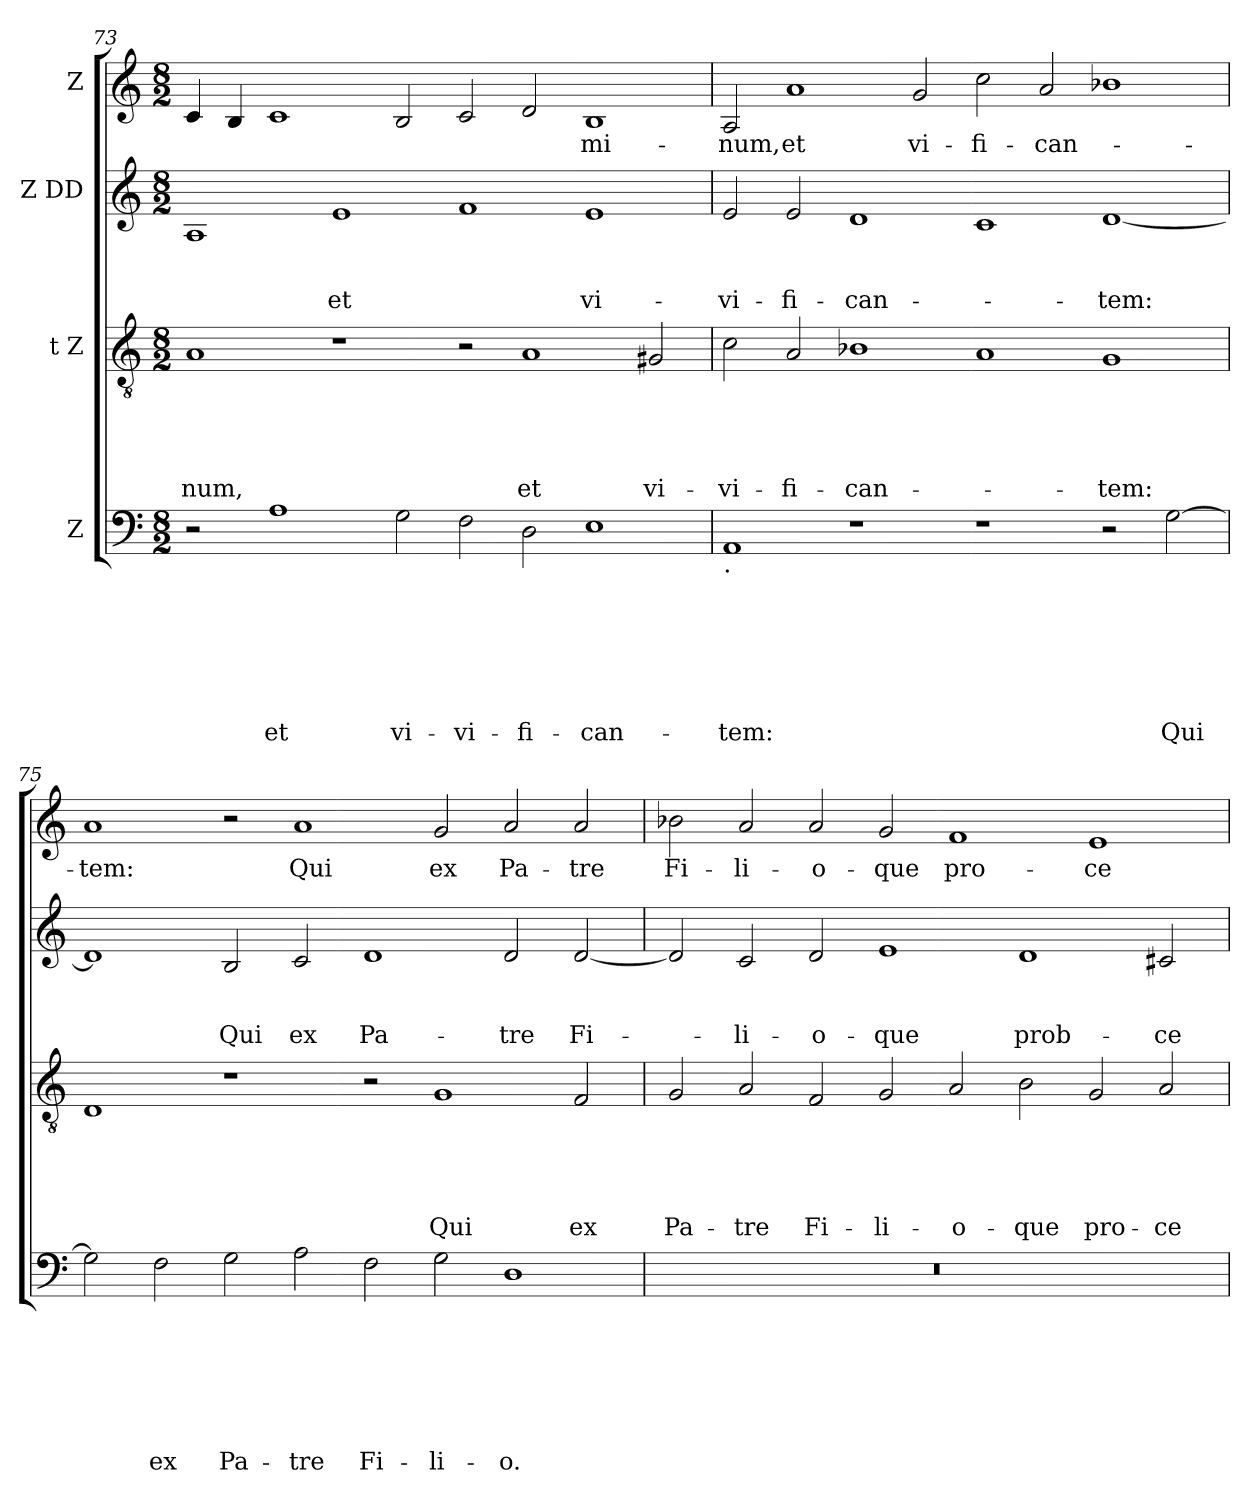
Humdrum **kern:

**kern	**text	**text	**text	**text	**text	**text	**text	**kern	**text	**text	**text	**text	**text	**kern	**text	**text	**text	**kern	**text
*part4	*part4	*part4	*part4	*part4	*part4	*part4	*part4	*part3	*part3	*part3	*part3	*part3	*part3	*part2	*part2	*part2	*part2	*part1	*part1
*staff4	*staff4	*staff4	*staff4	*staff4	*staff4	*staff4	*staff4	*staff3	*staff3	*staff3	*staff3	*staff3	*staff3	*staff2	*staff2	*staff2	*staff2	*staff1	*staff1
*I"Z	*	*	*	*	*	*	*	*I"t Z	*	*	*	*	*	*I"Z DD	*	*	*	*I"Z	*
*clefF4	*	*	*	*	*	*	*	*clefGv2	*	*	*	*	*	*clefG2	*	*	*	*clefG2	*
*k[]	*	*	*	*	*	*	*	*k[]	*	*	*	*	*	*k[]	*	*	*	*k[]	*
*C:	*	*	*	*	*	*	*	*C:	*	*	*	*	*	*C:	*	*	*	*C:	*
*M8/2	*	*	*	*	*	*	*	*M8/2	*	*	*	*	*	*M8/2	*	*	*	*M8/2	*
=73	=73	=73	=73	=73	=73	=73	=73	=73	=73	=73	=73	=73	=73	=73	=73	=73	=73	=73	=73
!	!	!	!	!	!	!	!	!	!	!	!	!	!LO:LY:b	!	!	!	!	!	!
2r	.	.	.	.	.	.	.	1A	.	.	.	.	-num,	1A	.	.	.	4c/	.
.	.	.	.	.	.	.	.	.	.	.	.	.	.	.	.	.	.	4B/	.
!	!	!	!	!	!	!	!LO:LY:b	!	!	!	!	!	!	!	!	!	!	!	!
1A	.	.	.	.	.	.	et	.	.	.	.	.	.	.	.	.	.	1c	.
!	!	!	!	!	!	!	!	!	!	!	!	!	!	!	!	!	!LO:LY:b	!	!
.	.	.	.	.	.	.	.	1r	.	.	.	.	.	1e	.	.	et	.	.
!	!	!	!	!	!	!	!LO:LY:b	!	!	!	!	!	!	!	!	!	!	!	!
2G\	.	.	.	.	.	.	vi-	.	.	.	.	.	.	.	.	.	.	2B/	.
!	!	!	!	!	!	!	!LO:LY:b	!	!	!	!	!	!	!	!	!	!	!	!
2F\	.	.	.	.	.	.	-vi-	2r	.	.	.	.	.	1f	.	.	.	2c/	.
!	!	!	!	!	!	!	!LO:LY:b	!	!	!	!	!	!LO:LY:b	!	!	!	!	!	!
2D\	.	.	.	.	.	.	-fi-	1A	.	.	.	.	et	.	.	.	.	2d/	.
!	!	!	!	!	!	!	!LO:LY:b	!	!	!	!	!	!	!	!	!	!LO:LY:b	!	!LO:LY:b
1E	.	.	.	.	.	.	-can-	.	.	.	.	.	.	1e	.	.	vi-	1B	-mi-
!	!	!	!	!	!	!	!	!	!	!	!	!	!LO:LY:b	!	!	!	!	!	!
.	.	.	.	.	.	.	.	2G#/	.	.	.	.	vi-	.	.	.	.	.	.
!!LO:PB:g=z
=74	=74	=74	=74	=74	=74	=74	=74	=74	=74	=74	=74	=74	=74	=74	=74	=74	=74	=74	=74
!LO:TX:b:t=.	!	!	!	!	!	!	!	!	!	!	!	!	!	!	!	!	!	!	!
!	!	!	!	!	!	!	!LO:LY:b	!	!	!	!	!	!LO:LY:b	!	!	!	!LO:LY:b	!	!LO:LY:b
1AA	.	.	.	.	.	.	-tem:	2c\	.	.	.	.	-vi-	2e/	.	.	-vi-	2A/	-num,
!	!	!	!	!	!	!	!	!	!	!	!	!	!LO:LY:b	!	!	!	!LO:LY:b	!	!LO:LY:b
.	.	.	.	.	.	.	.	2A/	.	.	.	.	-fi-	2e/	.	.	-fi-	1a	et
!	!	!	!	!	!	!	!	!	!	!	!	!	!LO:LY:b	!	!	!	!LO:LY:b	!	!
1r	.	.	.	.	.	.	.	1B-X	.	.	.	.	-can-	1d	.	.	-can-	.	.
!	!	!	!	!	!	!	!	!	!	!	!	!	!	!	!	!	!	!	!LO:LY:b
.	.	.	.	.	.	.	.	.	.	.	.	.	.	.	.	.	.	2g/	vi-
!	!	!	!	!	!	!	!	!	!	!	!	!	!	!	!	!	!	!	!LO:LY:b
1r	.	.	.	.	.	.	.	1A	.	.	.	.	.	1c	.	.	.	2cc\	-fi-
!	!	!	!	!	!	!	!	!	!	!	!	!	!	!	!	!	!	!	!LO:LY:b
.	.	.	.	.	.	.	.	.	.	.	.	.	.	.	.	.	.	2a/	-can-
!	!	!	!	!	!	!	!	!	!	!	!	!	!LO:LY:b	!	!	!	!LO:LY:b	!	!
2r	.	.	.	.	.	.	.	1G	.	.	.	.	-tem:	[<1d	.	.	-tem:	1b-X	.
!	!	!	!	!	!	!	!LO:LY:b	!	!	!	!	!	!	!	!	!	!	!	!
[>2G\	.	.	.	.	.	.	Qui	.	.	.	.	.	.	.	.	.	.	.	.
=75	=75	=75	=75	=75	=75	=75	=75	=75	=75	=75	=75	=75	=75	=75	=75	=75	=75	=75	=75
!	!	!	!	!	!	!	!	!	!	!	!	!	!	!	!	!	!	!	!LO:LY:b
2G\]	.	.	.	.	.	.	.	1D	.	.	.	.	.	1d]	.	.	.	1a	-tem:
!	!	!	!	!	!	!	!LO:LY:b	!	!	!	!	!	!	!	!	!	!	!	!
2F\	.	.	.	.	.	.	ex	.	.	.	.	.	.	.	.	.	.	.	.
!	!	!	!	!	!	!	!LO:LY:b	!	!	!	!	!	!	!	!	!	!LO:LY:b	!	!
2G\	.	.	.	.	.	.	Pa-	1r	.	.	.	.	.	2B/	.	.	Qui	2r	.
!	!	!	!	!	!	!	!LO:LY:b	!	!	!	!	!	!	!	!	!	!LO:LY:b	!	!LO:LY:b
2A\	.	.	.	.	.	.	-tre	.	.	.	.	.	.	2c/	.	.	ex	1a	Qui
!	!	!	!	!	!	!	!LO:LY:b	!	!	!	!	!	!	!	!	!	!LO:LY:b	!	!
2F\	.	.	.	.	.	.	Fi-	2r	.	.	.	.	.	1d	.	.	Pa-	.	.
!	!	!	!	!	!	!	!LO:LY:b	!	!	!	!	!	!LO:LY:b	!	!	!	!	!	!LO:LY:b
2G\	.	.	.	.	.	.	-li-	1G	.	.	.	.	Qui	.	.	.	.	2g/	ex
!	!	!	!	!	!	!	!LO:LY:b	!	!	!	!	!	!	!	!	!	!LO:LY:b	!	!LO:LY:b
1D	.	.	.	.	.	.	-o.	.	.	.	.	.	.	2d/	.	.	-tre	2a/	Pa-
!	!	!	!	!	!	!	!	!	!	!	!	!	!LO:LY:b	!	!	!	!LO:LY:b	!	!LO:LY:b
.	.	.	.	.	.	.	.	2F/	.	.	.	.	ex	[<2d/	.	.	Fi-	2a/	-tre
=76	=76	=76	=76	=76	=76	=76	=76	=76	=76	=76	=76	=76	=76	=76	=76	=76	=76	=76	=76
!	!	!	!	!	!	!	!	!	!	!	!	!	!LO:LY:b	!	!	!	!	!	!LO:LY:b
00r	.	.	.	.	.	.	.	2G/	.	.	.	.	Pa-	2d/]	.	.	.	2b-\	Fi-
!	!	!	!	!	!	!	!	!	!	!	!	!	!LO:LY:b	!	!	!	!LO:LY:b	!	!LO:LY:b
.	.	.	.	.	.	.	.	2A/	.	.	.	.	-tre	2c/	.	.	-li-	2a/	-li-
!	!	!	!	!	!	!	!	!	!	!	!	!	!LO:LY:b	!	!	!	!LO:LY:b	!	!LO:LY:b
.	.	.	.	.	.	.	.	2F/	.	.	.	.	Fi-	2d/	.	.	-o-	2a/	-o-
!	!	!	!	!	!	!	!	!	!	!	!	!	!LO:LY:b	!	!	!	!LO:LY:b	!	!LO:LY:b
.	.	.	.	.	.	.	.	2G/	.	.	.	.	-li-	1e	.	.	-que	2g/	-que
!	!	!	!	!	!	!	!	!	!	!	!	!	!LO:LY:b	!	!	!	!	!	!LO:LY:b
.	.	.	.	.	.	.	.	2A/	.	.	.	.	-o-	.	.	.	.	1f	pro-
!	!	!	!	!	!	!	!	!	!	!	!	!	!LO:LY:b	!	!	!	!LO:LY:b:rj	!	!
.	.	.	.	.	.	.	.	2B\	.	.	.	.	-que	1d	.	.	prob-	.	.
!	!	!	!	!	!	!	!	!	!	!	!	!	!LO:LY:b	!	!	!	!	!	!LO:LY:b
.	.	.	.	.	.	.	.	2G/	.	.	.	.	pro-	.	.	.	.	1e	-ce-
!	!	!	!	!	!	!	!	!	!	!	!	!	!LO:LY:b	!	!	!	!LO:LY:b	!	!
.	.	.	.	.	.	.	.	2A/	.	.	.	.	-ce-	2c#/	.	.	-ce-	.	.
=	=	=	=	=	=	=	=	=	=	=	=	=	=	=	=	=	=	=	=
*-	*-	*-	*-	*-	*-	*-	*-	*-	*-	*-	*-	*-	*-	*-	*-	*-	*-	*-	*-
